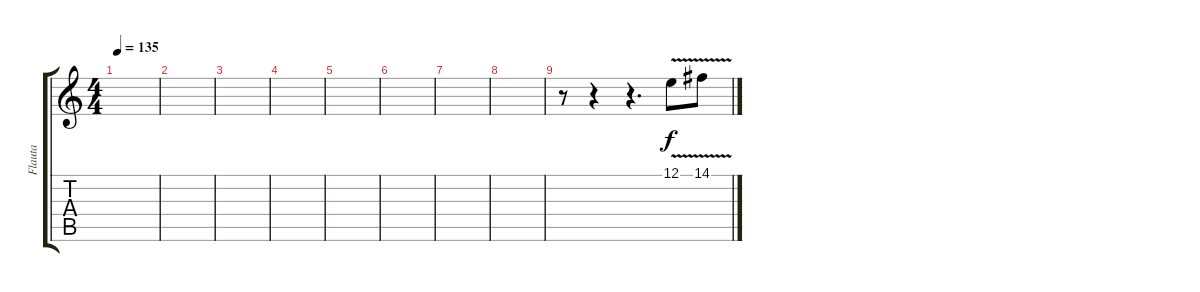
\track ("Flauta" "Flauta") {instrument flute}
\staff {score tabs}
\tuning (E4 B3 G3 D3 A2 E2) {hide}
\ts (4 4)
\tempo 135
\clef g2
\ks c
|
|
|
|
|
|
|
|
r.8 r.4 r.4{d} 12.1{v}.8 14.1{v}.8
